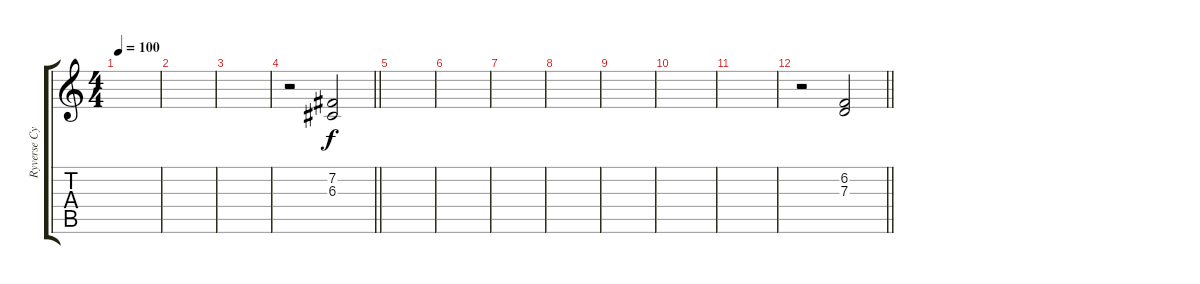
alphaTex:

\track ("Ryverse Cymbal" "Ryverse Cy") {instrument reversecymbal}
\staff {score tabs}
\tuning (E4 B3 G3 D3 A2 E2) {hide}
\ts (4 4)
\tempo 100
\clef g2
\ks c
|
|
|
\barLineRight lightlight
r.2 (7.2 6.3).2 |
|
|
|
|
|
|
|
\barLineRight lightlight
r.2 (6.2 7.3).2
